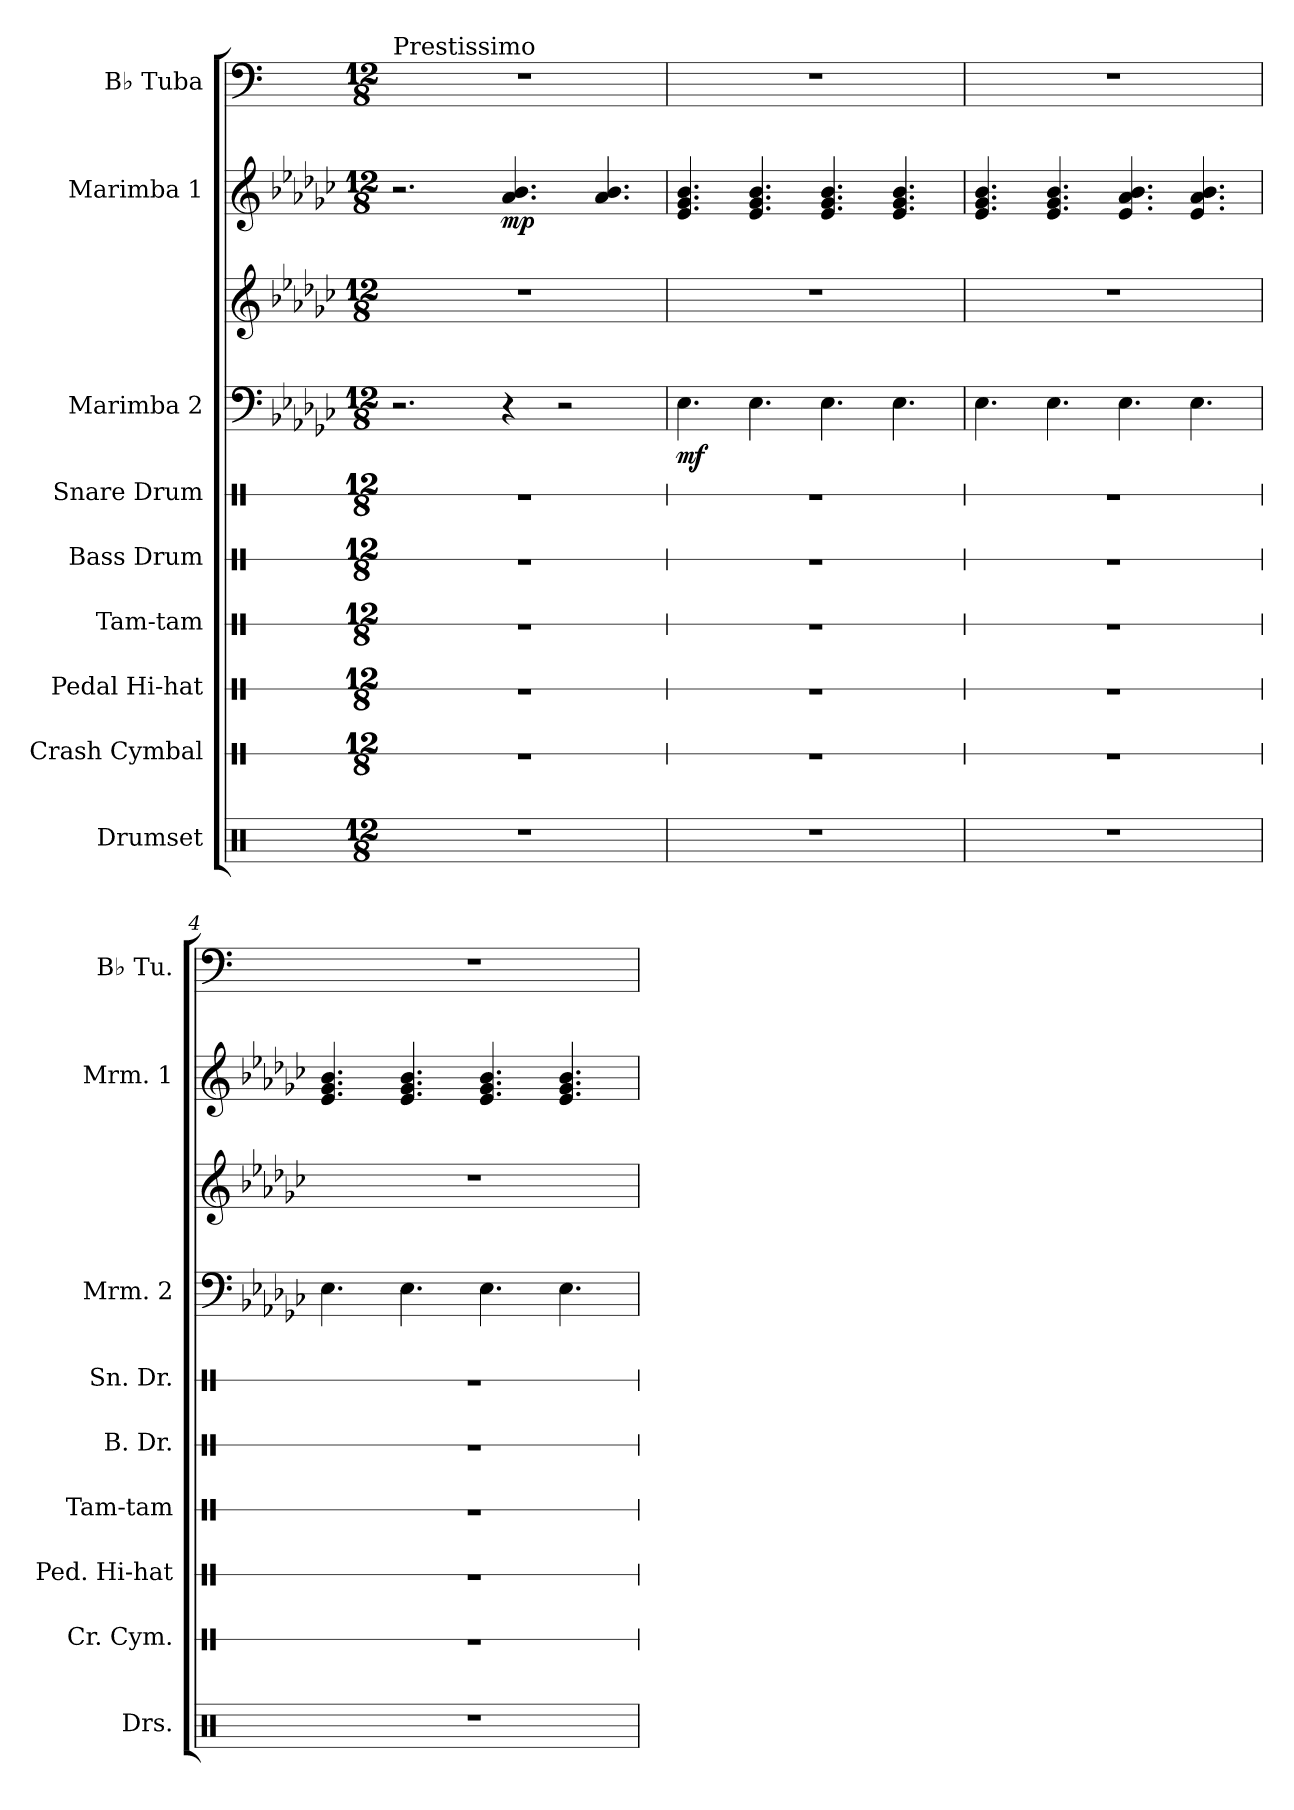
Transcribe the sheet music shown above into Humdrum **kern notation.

**kern	**kern	**kern	**kern	**kern	**kern	**kern	**kern	**dynam	**kern	**dynam	**kern
*part9	*part8	*part7	*part6	*part5	*part4	*part3	*part3	*part3	*part2	*part2	*part1
*staff10	*staff9	*staff8	*staff7	*staff6	*staff5	*staff4	*staff3	*staff3/4	*staff2	*staff2	*staff1
*I"Drumset	*I"Crash Cymbal	*I"Pedal Hi-hat	*I"Tam-tam	*I"Bass Drum	*I"Snare Drum	*I"Marimba 2	*	*	*I"Marimba 1	*	*I"B♭ Tuba
*I'Drs.	*I'Cr. Cym.	*I'Ped. Hi-hat	*I'Tam-tam	*I'B. Dr.	*I'Sn. Dr.	*I'Mrm. 2	*	*	*I'Mrm. 1	*	*I'B♭ Tu.
*	*stria1	*stria1	*stria1	*stria1	*stria1	*	*	*	*	*	*
*clefX	*clefX	*clefX	*clefX	*clefX	*clefX	*clefF4	*clefG2	*	*clefG2	*	*clefF4
*k[]	*k[]	*k[]	*k[]	*k[]	*k[]	*k[b-e-a-d-g-c-]	*k[b-e-a-d-g-c-]	*	*k[b-e-a-d-g-c-]	*	*k[]
*C:	*C:	*C:	*C:	*C:	*C:	*G-:	*G-:	*	*G-:	*	*C:
*M12/8	*M12/8	*M12/8	*M12/8	*M12/8	*M12/8	*M12/8	*M12/8	*	*M12/8	*	*M12/8
=1	=1	=1	=1	=1	=1	=1	=1	=1	=1	=1	=1
!	!	!	!	!	!	!	!	!	!	!	!LO:TX:a:t=Prestissimo
1.r	1.r	1.r	1.r	1.r	1.r	2.r	1.r	.	2.r	.	1.r
!	!	!	!	!	!	!	!	!	!	!LO:DY:b	!
.	.	.	.	.	.	4r	.	.	4.a-/ 4.b-/	mp	.
.	.	.	.	.	.	2r	.	.	.	.	.
.	.	.	.	.	.	.	.	.	4.a-/ 4.b-/	.	.
=2	=2	=2	=2	=2	=2	=2	=2	=2	=2	=2	=2
!	!	!	!	!	!	!	!	!LO:DY:b=2	!	!	!
1.r	1.r	1.r	1.r	1.r	1.r	4.E-\	1.r	mf	4.e-/ 4.g-/ 4.b-/	.	1.r
.	.	.	.	.	.	4.E-\	.	.	4.e-/ 4.g-/ 4.b-/	.	.
.	.	.	.	.	.	4.E-\	.	.	4.e-/ 4.g-/ 4.b-/	.	.
.	.	.	.	.	.	4.E-\	.	.	4.e-/ 4.g-/ 4.b-/	.	.
=3	=3	=3	=3	=3	=3	=3	=3	=3	=3	=3	=3
1.r	1.r	1.r	1.r	1.r	1.r	4.E-\	1.r	.	4.e-/ 4.g-/ 4.b-/	.	1.r
.	.	.	.	.	.	4.E-\	.	.	4.e-/ 4.g-/ 4.b-/	.	.
.	.	.	.	.	.	4.E-\	.	.	4.e-/ 4.a-/ 4.b-/	.	.
.	.	.	.	.	.	4.E-\	.	.	4.e-/ 4.a-/ 4.b-/	.	.
=4	=4	=4	=4	=4	=4	=4	=4	=4	=4	=4	=4
1.r	1.r	1.r	1.r	1.r	1.r	4.E-\	1.r	.	4.e-/ 4.g-/ 4.b-/	.	1.r
.	.	.	.	.	.	4.E-\	.	.	4.e-/ 4.g-/ 4.b-/	.	.
.	.	.	.	.	.	4.E-\	.	.	4.e-/ 4.g-/ 4.b-/	.	.
.	.	.	.	.	.	4.E-\	.	.	4.e-/ 4.g-/ 4.b-/	.	.
=	=	=	=	=	=	=	=	=	=	=	=
*-	*-	*-	*-	*-	*-	*-	*-	*-	*-	*-	*-
